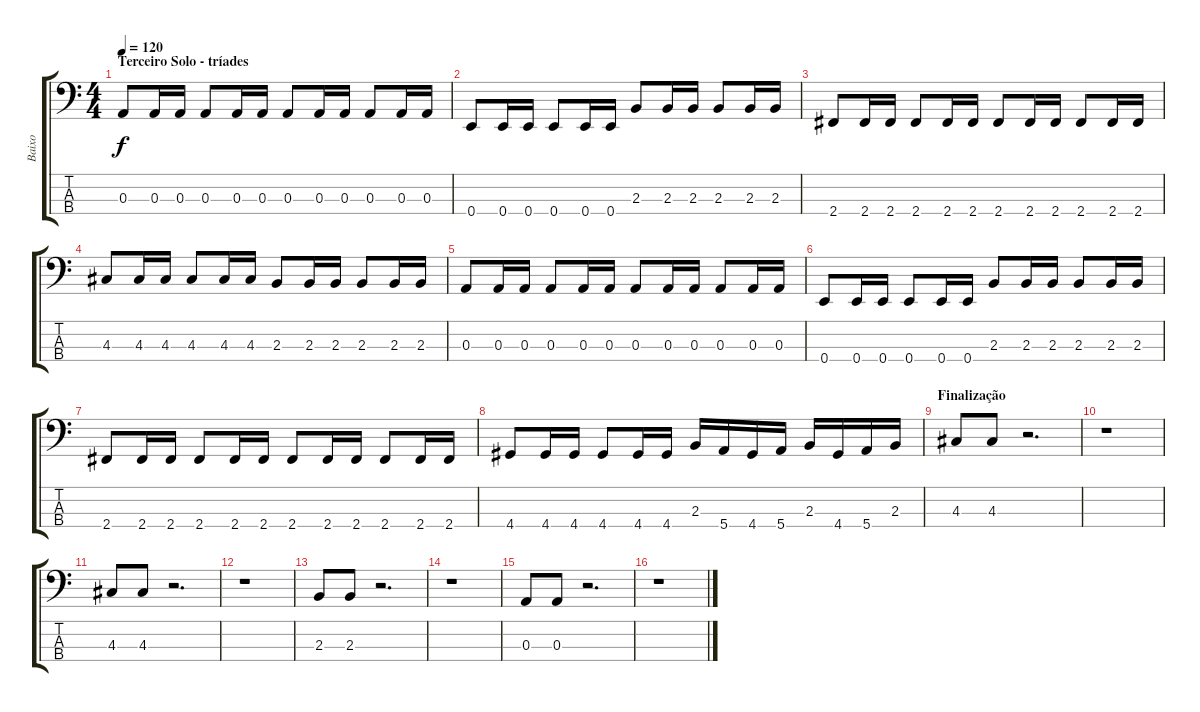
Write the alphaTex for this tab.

\track ("Baixo" "Baixo") {instrument electricbassfinger}
\staff {score tabs}
\tuning (G2 D2 A1 E1) {hide}
\ts (4 4)
\section ("" "Terceiro Solo - tríades")
\tempo 120
\clef f4
\ks c
0.3.8{dy f} 0.3.16 0.3.16 0.3.8 0.3.16 0.3.16 0.3.8 0.3.16 0.3.16 0.3.8 0.3.16 0.3.16 |
0.4.8 0.4.16 0.4.16 0.4.8 0.4.16 0.4.16 2.3.8 2.3.16 2.3.16 2.3.8 2.3.16 2.3.16 |
2.4.8 2.4.16 2.4.16 2.4.8 2.4.16 2.4.16 2.4.8 2.4.16 2.4.16 2.4.8 2.4.16 2.4.16 |
4.3.8 4.3.16 4.3.16 4.3.8 4.3.16 4.3.16 2.3.8 2.3.16 2.3.16 2.3.8 2.3.16 2.3.16 |
0.3.8 0.3.16 0.3.16 0.3.8 0.3.16 0.3.16 0.3.8 0.3.16 0.3.16 0.3.8 0.3.16 0.3.16 |
0.4.8 0.4.16 0.4.16 0.4.8 0.4.16 0.4.16 2.3.8 2.3.16 2.3.16 2.3.8 2.3.16 2.3.16 |
2.4.8 2.4.16 2.4.16 2.4.8 2.4.16 2.4.16 2.4.8 2.4.16 2.4.16 2.4.8 2.4.16 2.4.16 |
4.4.8 4.4.16 4.4.16 4.4.8 4.4.16 4.4.16 2.3.16 5.4.16 4.4.16 5.4.16 2.3.16 4.4.16 5.4.16 2.3.16 |
\section ("" "Finalização")
4.3.8 4.3.8 r.2{d} |
r.1 |
4.3.8 4.3.8 r.2{d} |
r.1 |
2.3.8 2.3.8 r.2{d} |
r.1 |
0.3.8 0.3.8 r.2{d} |
r.1
